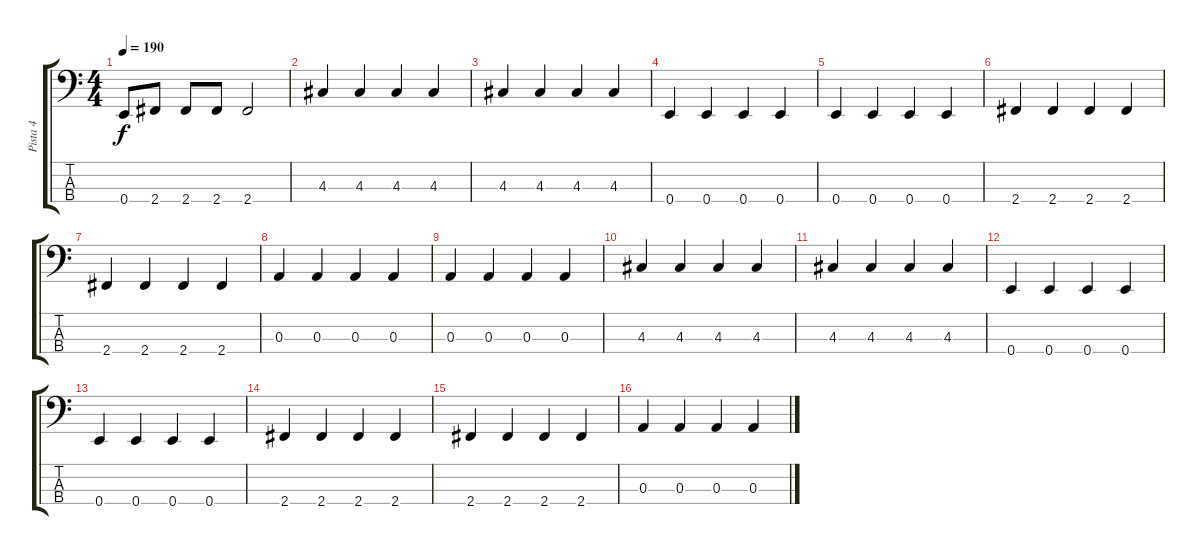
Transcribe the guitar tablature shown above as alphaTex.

\track ("Pista 4" "Pista 4") {instrument electricbassfinger}
\staff {score tabs}
\tuning (G2 D2 A1 E1) {hide}
\ts (4 4)
\tempo 190
\clef f4
\ks c
0.4.8{dy f} 2.4.8 2.4.8 2.4.8 2.4.2 |
4.3.4 4.3.4 4.3.4 4.3.4 |
4.3.4 4.3.4 4.3.4 4.3.4 |
0.4.4 0.4.4 0.4.4 0.4.4 |
0.4.4 0.4.4 0.4.4 0.4.4 |
2.4.4 2.4.4 2.4.4 2.4.4 |
2.4.4 2.4.4 2.4.4 2.4.4 |
0.3.4 0.3.4 0.3.4 0.3.4 |
0.3.4 0.3.4 0.3.4 0.3.4 |
4.3.4 4.3.4 4.3.4 4.3.4 |
4.3.4 4.3.4 4.3.4 4.3.4 |
0.4.4 0.4.4 0.4.4 0.4.4 |
0.4.4 0.4.4 0.4.4 0.4.4 |
2.4.4 2.4.4 2.4.4 2.4.4 |
2.4.4 2.4.4 2.4.4 2.4.4 |
0.3.4 0.3.4 0.3.4 0.3.4
